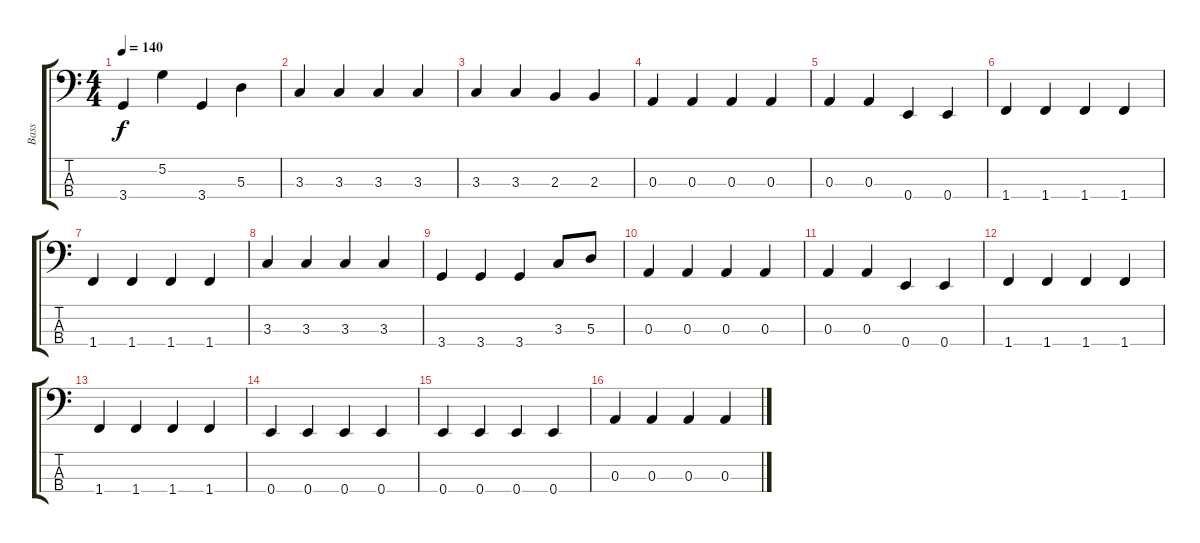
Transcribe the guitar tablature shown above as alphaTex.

\track ("Bass" "Bass") {instrument electricbasspick}
\staff {score tabs}
\tuning (G2 D2 A1 E1) {hide}
\ts (4 4)
\tempo 140
\clef f4
\ks c
3.4.4{dy f} 5.2.4 3.4.4 5.3.4 |
3.3.4 3.3.4 3.3.4 3.3.4 |
3.3.4 3.3.4 2.3.4 2.3.4 |
0.3.4 0.3.4 0.3.4 0.3.4 |
0.3.4 0.3.4 0.4.4 0.4.4 |
1.4.4 1.4.4 1.4.4 1.4.4 |
1.4.4 1.4.4 1.4.4 1.4.4 |
3.3.4 3.3.4 3.3.4 3.3.4 |
3.4.4 3.4.4 3.4.4 3.3.8 5.3.8 |
0.3.4 0.3.4 0.3.4 0.3.4 |
0.3.4 0.3.4 0.4.4 0.4.4 |
1.4.4 1.4.4 1.4.4 1.4.4 |
1.4.4 1.4.4 1.4.4 1.4.4 |
0.4.4 0.4.4 0.4.4 0.4.4 |
0.4.4 0.4.4 0.4.4 0.4.4 |
0.3.4 0.3.4 0.3.4 0.3.4
